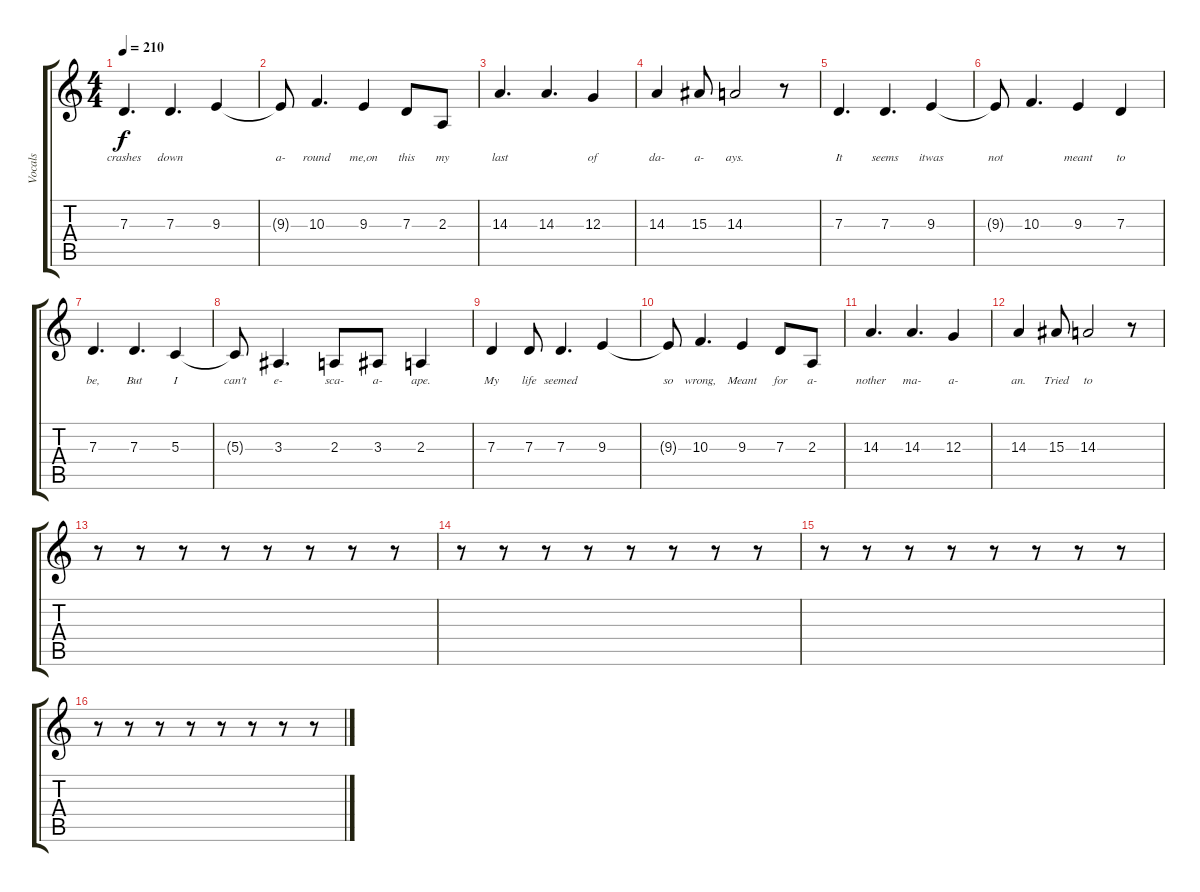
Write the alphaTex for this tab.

\track ("Vocals" "Vocals") {instrument harmonica}
\staff {score tabs}
\tuning (E4 B3 G3 D3 A2 E2) {hide}
\ts (4 4)
\tempo 210
\clef g2
\ks c
7.3.4{d lyrics (0 "crashes") lyrics (1 "") lyrics (2 "") lyrics (3 "") lyrics (4 "") dy f} 7.3.4{d lyrics (0 "down") lyrics (1 "") lyrics (2 "") lyrics (3 "") lyrics (4 "")} 9.3.4{lyrics (0 "") lyrics (1 "") lyrics (2 "") lyrics (3 "") lyrics (4 "")} |
9.3{t}.8{lyrics (0 "a-") lyrics (1 "") lyrics (2 "") lyrics (3 "") lyrics (4 "")} 10.3.4{d lyrics (0 "round") lyrics (1 "") lyrics (2 "") lyrics (3 "") lyrics (4 "")} 9.3.4{lyrics (0 "me,on") lyrics (1 "") lyrics (2 "") lyrics (3 "") lyrics (4 "")} 7.3.8{lyrics (0 "this") lyrics (1 "") lyrics (2 "") lyrics (3 "") lyrics (4 "")} 2.3.8{lyrics (0 "my") lyrics (1 "") lyrics (2 "") lyrics (3 "") lyrics (4 "")} |
14.3.4{d lyrics (0 "last") lyrics (1 "") lyrics (2 "") lyrics (3 "") lyrics (4 "")} 14.3.4{d lyrics (0 "") lyrics (1 "") lyrics (2 "") lyrics (3 "") lyrics (4 "")} 12.3.4{lyrics (0 "of") lyrics (1 "") lyrics (2 "") lyrics (3 "") lyrics (4 "")} |
14.3.4{lyrics (0 "da-") lyrics (1 "") lyrics (2 "") lyrics (3 "") lyrics (4 "")} 15.3.8{lyrics (0 "a-") lyrics (1 "") lyrics (2 "") lyrics (3 "") lyrics (4 "")} 14.3.2{lyrics (0 "ays.") lyrics (1 "") lyrics (2 "") lyrics (3 "") lyrics (4 "")} r.8 |
7.3.4{d lyrics (0 "It") lyrics (1 "") lyrics (2 "") lyrics (3 "") lyrics (4 "")} 7.3.4{d lyrics (0 "seems") lyrics (1 "") lyrics (2 "") lyrics (3 "") lyrics (4 "")} 9.3.4{lyrics (0 "itwas") lyrics (1 "") lyrics (2 "") lyrics (3 "") lyrics (4 "")} |
9.3{t}.8{lyrics (0 "not") lyrics (1 "") lyrics (2 "") lyrics (3 "") lyrics (4 "")} 10.3.4{d lyrics (0 "") lyrics (1 "") lyrics (2 "") lyrics (3 "") lyrics (4 "")} 9.3.4{lyrics (0 "meant") lyrics (1 "") lyrics (2 "") lyrics (3 "") lyrics (4 "")} 7.3.4{lyrics (0 "to") lyrics (1 "") lyrics (2 "") lyrics (3 "") lyrics (4 "")} |
7.3.4{d lyrics (0 "be,") lyrics (1 "") lyrics (2 "") lyrics (3 "") lyrics (4 "")} 7.3.4{d lyrics (0 "But") lyrics (1 "") lyrics (2 "") lyrics (3 "") lyrics (4 "")} 5.3.4{lyrics (0 "I") lyrics (1 "") lyrics (2 "") lyrics (3 "") lyrics (4 "")} |
5.3{t}.8{lyrics (0 "can't") lyrics (1 "") lyrics (2 "") lyrics (3 "") lyrics (4 "")} 3.3.4{d lyrics (0 "e-") lyrics (1 "") lyrics (2 "") lyrics (3 "") lyrics (4 "")} 2.3.8{lyrics (0 "sca-") lyrics (1 "") lyrics (2 "") lyrics (3 "") lyrics (4 "")} 3.3.8{lyrics (0 "a-") lyrics (1 "") lyrics (2 "") lyrics (3 "") lyrics (4 "")} 2.3.4{lyrics (0 "ape.") lyrics (1 "") lyrics (2 "") lyrics (3 "") lyrics (4 "")} |
7.3.4{lyrics (0 "My") lyrics (1 "") lyrics (2 "") lyrics (3 "") lyrics (4 "")} 7.3.8{lyrics (0 "life") lyrics (1 "") lyrics (2 "") lyrics (3 "") lyrics (4 "")} 7.3.4{d lyrics (0 "seemed") lyrics (1 "") lyrics (2 "") lyrics (3 "") lyrics (4 "")} 9.3.4{lyrics (0 "") lyrics (1 "") lyrics (2 "") lyrics (3 "") lyrics (4 "")} |
9.3{t}.8{lyrics (0 "so") lyrics (1 "") lyrics (2 "") lyrics (3 "") lyrics (4 "")} 10.3.4{d lyrics (0 "wrong,") lyrics (1 "") lyrics (2 "") lyrics (3 "") lyrics (4 "")} 9.3.4{lyrics (0 "Meant") lyrics (1 "") lyrics (2 "") lyrics (3 "") lyrics (4 "")} 7.3.8{lyrics (0 "for") lyrics (1 "") lyrics (2 "") lyrics (3 "") lyrics (4 "")} 2.3.8{lyrics (0 "a-") lyrics (1 "") lyrics (2 "") lyrics (3 "") lyrics (4 "")} |
14.3.4{d lyrics (0 "nother") lyrics (1 "") lyrics (2 "") lyrics (3 "") lyrics (4 "")} 14.3.4{d lyrics (0 "ma-") lyrics (1 "") lyrics (2 "") lyrics (3 "") lyrics (4 "")} 12.3.4{lyrics (0 "a-") lyrics (1 "") lyrics (2 "") lyrics (3 "") lyrics (4 "")} |
14.3.4{lyrics (0 "an.") lyrics (1 "") lyrics (2 "") lyrics (3 "") lyrics (4 "")} 15.3.8{lyrics (0 "Tried") lyrics (1 "") lyrics (2 "") lyrics (3 "") lyrics (4 "")} 14.3.2{lyrics (0 "to") lyrics (1 "") lyrics (2 "") lyrics (3 "") lyrics (4 "")} r.8 |
r.8 r.8 r.8 r.8 r.8 r.8 r.8 r.8 |
r.8 r.8 r.8 r.8 r.8 r.8 r.8 r.8 |
r.8 r.8 r.8 r.8 r.8 r.8 r.8 r.8 |
r.8 r.8 r.8 r.8 r.8 r.8 r.8 r.8
